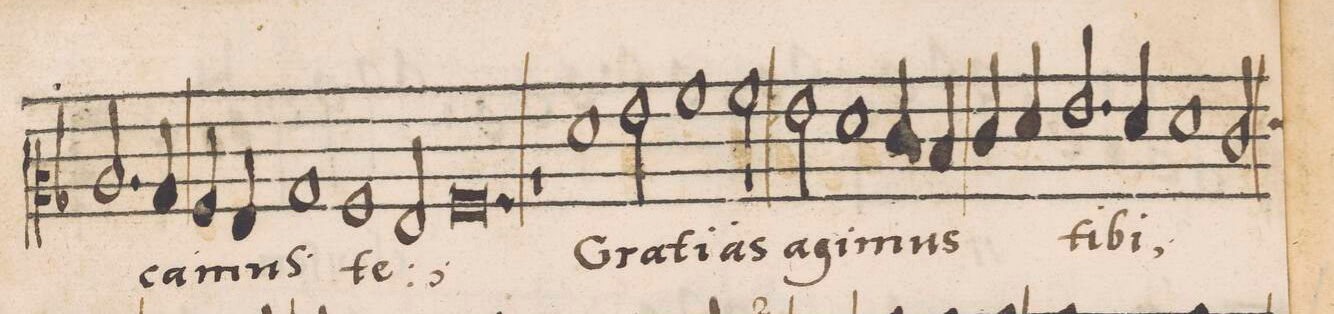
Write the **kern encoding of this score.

**kern	**text
*I"CANTVS	*
*clefC3	*
*k[b-]	*
*met(C|)	*
*M2/1	*
*clefC2	*
2.c/	-ca-
4B-/	.
4A/	.
4G/	.
1B-/	-mus
=29-	=29-
1A/	te:
2G/	.
=30-	=30-
0.A/	.
=31-	=31-
1r	.
=32-	=32-
1f\	Gra-
2g\	.
1a\	-ti-
=33-	=33-
2a\	-as
2g\	a-
1f\	-gi-
=34-	=34-
4e/	-mus
4d/	.
4e/	.
4f/	.
2.g/	ti-
=35-	=35-
4f/	.
1f\	-bi,
*custos:f	*
2e/	.
=36-	=36-
*-	*-
